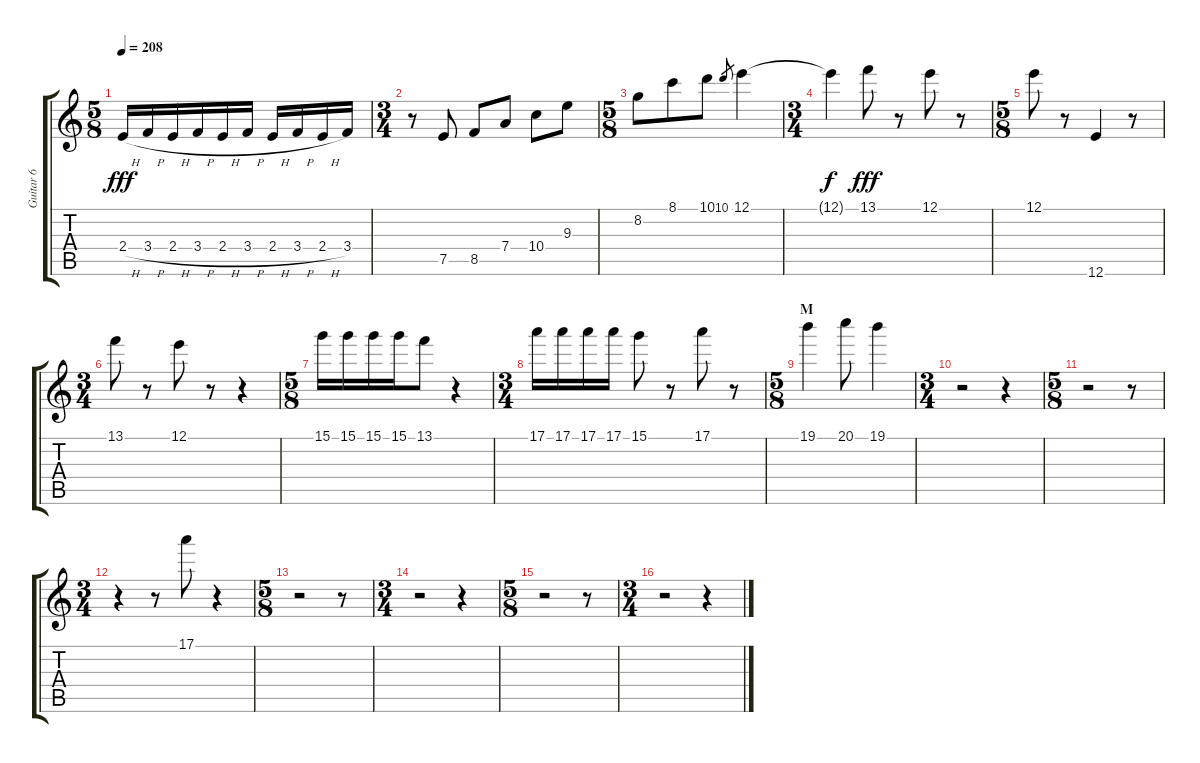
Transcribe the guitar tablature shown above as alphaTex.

\track ("Guitar 6" "Guitar 6") {instrument acousticguitarsteel}
\staff {score tabs}
\tuning (E4 B3 G3 D3 A2 E2) {hide}
\ts (5 8)
\tempo 208
\clef g2
\ks c
2.4{h}.16{dy fff} 3.4{h}.16 2.4{h}.16 3.4{h}.16 2.4{h}.16 3.4{h}.16 2.4{h}.16 3.4{h}.16 2.4{h}.16 3.4.16 |
\ts (3 4)
r.8 7.5.8 8.5.8 7.4.8 10.4.8 9.3.8 |
\ts (5 8)
8.2.8 8.1.8 10.1.8 10.1.8{gr} 12.1.4 |
\ts (3 4)
12.1{t}.4{dy f} 13.1.8{dy fff} r.8 12.1.8 r.8 |
\ts (5 8)
12.1.8 r.8 12.6.4 r.8 |
\ts (3 4)
13.1.8 r.8 12.1.8 r.8 r.4 |
\ts (5 8)
15.1.16 15.1.16 15.1.16 15.1.16 13.1.8 r.4 |
\ts (3 4)
17.1.16 17.1.16 17.1.16 17.1.16 15.1.8 r.8 17.1.8 r.8 |
\ts (5 8)
\section ("" "M")
19.1.4 20.1.8 19.1.4 |
\ts (3 4)
r.2 r.4 |
\ts (5 8)
r.2 r.8 |
\ts (3 4)
r.4 r.8 17.1.8 r.4 |
\ts (5 8)
r.2 r.8 |
\ts (3 4)
r.2 r.4 |
\ts (5 8)
r.2 r.8 |
\ts (3 4)
r.2 r.4
